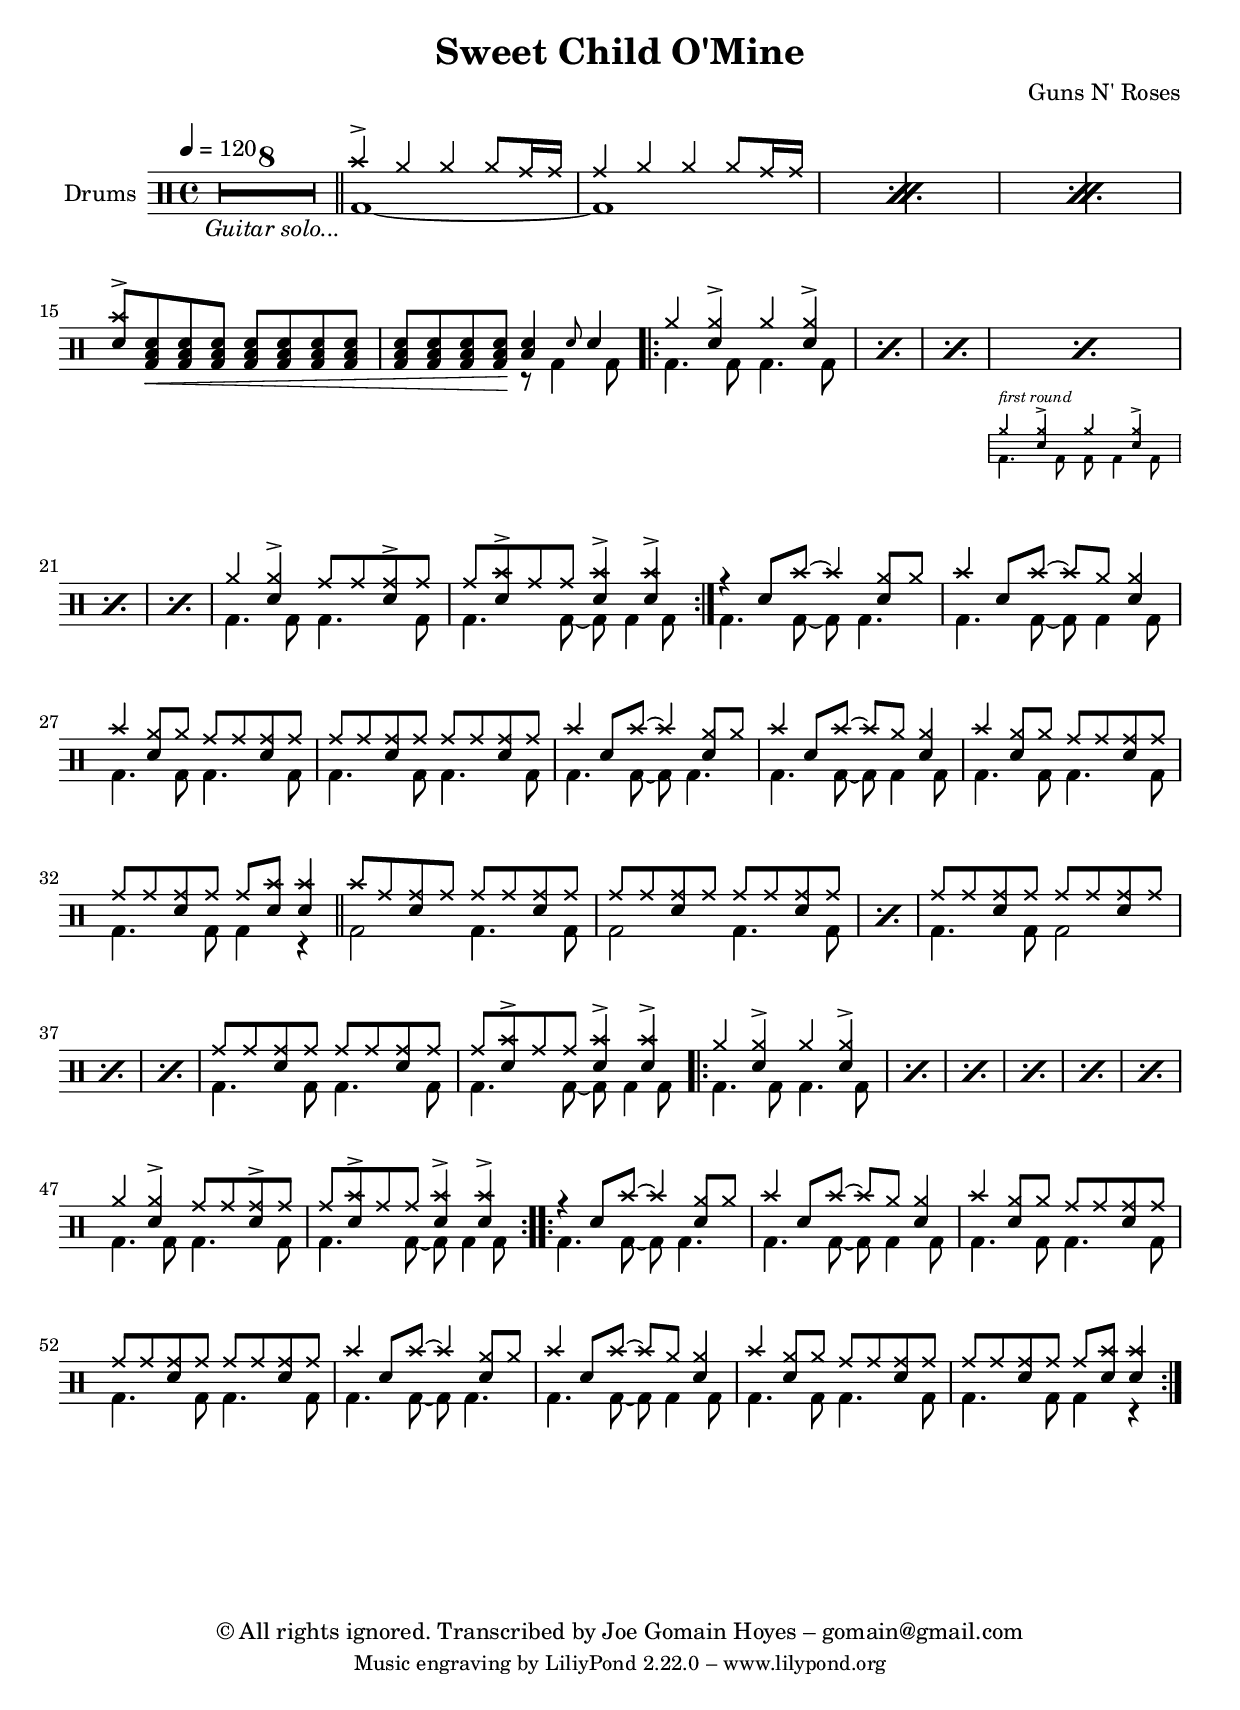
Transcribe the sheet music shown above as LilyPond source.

#(define mydrums '(
  (hihat cross #f 5)
  (ridecymbal cross #f 4)
  (crashcymbal cross #f 6)
  (bassdrum default #f -3)
  (snare default #f 1)
  (highfloortom default #f -1)))

\version "2.22.0"
intro-guitar =  {
  \compressMMRests {
    <>_\markup { \italic "Guitar solo..." }
    \override MultiMeasureRest.expand-limit = #1 R1*8  }
    \bar "||"
  }

intro-drums = \drummode {
  \repeat percent 3 <<
    {
      cymc4^> hh4 4 8 cymr16 16
      cymr4 hh4 4 8 cymr16 16
    } \\ {
      bd1~
      1
    }
  >>
  {
    \stemUp {
      <cymc sn>8^> <sn tomfh bd>\< \repeat unfold 6 <sn tomfh bd>
      \repeat unfold 3 <sn tomfh bd> <sn tomfh bd>\! } <<
        {
          <sn tomfh>4 \grace sn8 sn4
        } \\
        {
          r8 bd4 bd8
        }
      >>
  }
}

intro = {
  \intro-guitar
  \intro-drums
}

A-h = \drummode { hh4 <hh sn>^> hh <hh sn>^> }
A-f = \drummode { bd4. 8 4. 8 }
A-p = << \A-h \\ \A-f >>
APreFill = \drummode << { hh4 <hh sn>^> cymr8 8 <cymr sn>8^> cymr } \\ \A-f >>
AFill = \drummode <<
  {
    cymr8 <cymc sn>8^> cymr8 8 <sn cymc>4^> 4^>
  } \\ {
    bd4. 8~ 8 4 8
  }
>>

A-fill = {
  \APreFill
  \AFill
}
A = \drummode {
  \repeat percent 6 \A-p 
  \A-fill
}
B = \drummode {
  << { r4 sn8 cymc8~ 4 <hh sn>8 hh8 } \\ { bd4. 8~ 8 4. } >>
  << { cymc4 sn8 cymc8~ 8 hh8 <hh sn>4 } \\ { bd4. 8~ 8 4 8 } >>
  << { cymc4 <hh sn>8 hh cymr8 8 <cymr sn> cymr } \\ \A-f >>
  << \repeat unfold 2 { cymr8 8 <cymr sn> cymr } \\ \A-f >>
  << { cymc4 sn8 cymc8~ 4 <hh sn>8 hh8 } \\ { bd4. 8~ 8 4. } >>
  << { cymc4 sn8 cymc8~ 8 hh8 <hh sn>4 } \\ { bd4. 8~ 8 4 8 } >>
  << { cymc4 <hh sn>8 hh cymr8 8 <cymr sn> cymr } \\ \A-f >>
  << { cymr8 8 <cymr sn> cymr 8 8 <cymc sn>8 4} \\ { bd4. 8 4 r } >>
}
InstruOneHandsHalfBar = \drummode { cymr8 8 <cymr sn> cymr }
InstruOneHands = \drummode { \repeat unfold 2 \InstruOneHandsHalfBar }
InstruOneFeet = \drummode { bd2 4. 8 }
InstruOnePattern = << \InstruOneHands \\ \InstruOneFeet >>
InstruOne = \drummode {
  << { cymc8 cymr8 <cymr sn> cymr \InstruOneHandsHalfBar } \\ \InstruOneFeet >>
  \repeat percent 2 \InstruOnePattern
  \repeat percent 3 << \InstruOneHands \\ { bd4. 8 2 } >>
  << \InstruOneHands \\ \A-f >>
  \AFill
}

drumsMusic = \drummode <<
  {
    \intro
    <<
      \repeat volta 2 \A
      \context Staff = "ossia" {
        s1*3 \startStaff
        <>^\markup \italic { first round }
        << \A-h \\ { bd4. 8 8 4 8 } >>
        \stopStaff
      }
    >>
    \B \bar "||"
    \InstruOne
    \repeat volta 2 \A
    \repeat volta 2 \B
  }
  \new DrumStaff = "ossia" \with {
    \remove "Time_signature_engraver"
    \hide Clef
    \magnifyStaff #2/3
    \RemoveAllEmptyStaves
  } { \stopStaff s1*56 }
>>

\paper {
  top-margin = #12
  markup-system-spacing.basic-distance = #15
  system-system-spacing.basic-distance = #15
  print-all-headers = ##t
  #(include-special-characters)
  oddFooterMarkup = \markup {
    \fill-line {
      \center-column {
        \line { &copyright; All rights ignored.
                Transcribed by Joe Gomain Hoyes &ndash; gomain@gmail.com }
        \line \small { Music engraving by LiliyPond 2.22.0 &ndash; www.lilypond.org }
      }
    }
  }
  evenFooterMarkup = \oddFooterMarkup
}
\book {
  \score {
    \header {
      title = "Sweet Child O'Mine"
      composer = "Guns N' Roses"
    }
    \new DrumStaff \with { instrumentName = "Drums" } {
      \time 4/4
      \tempo 4 = 120
      \drumsMusic
    }
    \layout {
      \context {
        \DrumStaff
        drumStyleTable = #(alist->hash-table mydrums)
        \override VerticalAxisGroup.default-staff-staff-spacing =
        #'((basic-distance . 6)
           (minimum-distance . 5)
           (padding . 2)
           (stretchability . 10))
      }
      \context {
        \Score
        \override SpacingSpanner.shortest-duration-space = #3
      }
    }
  }
}
